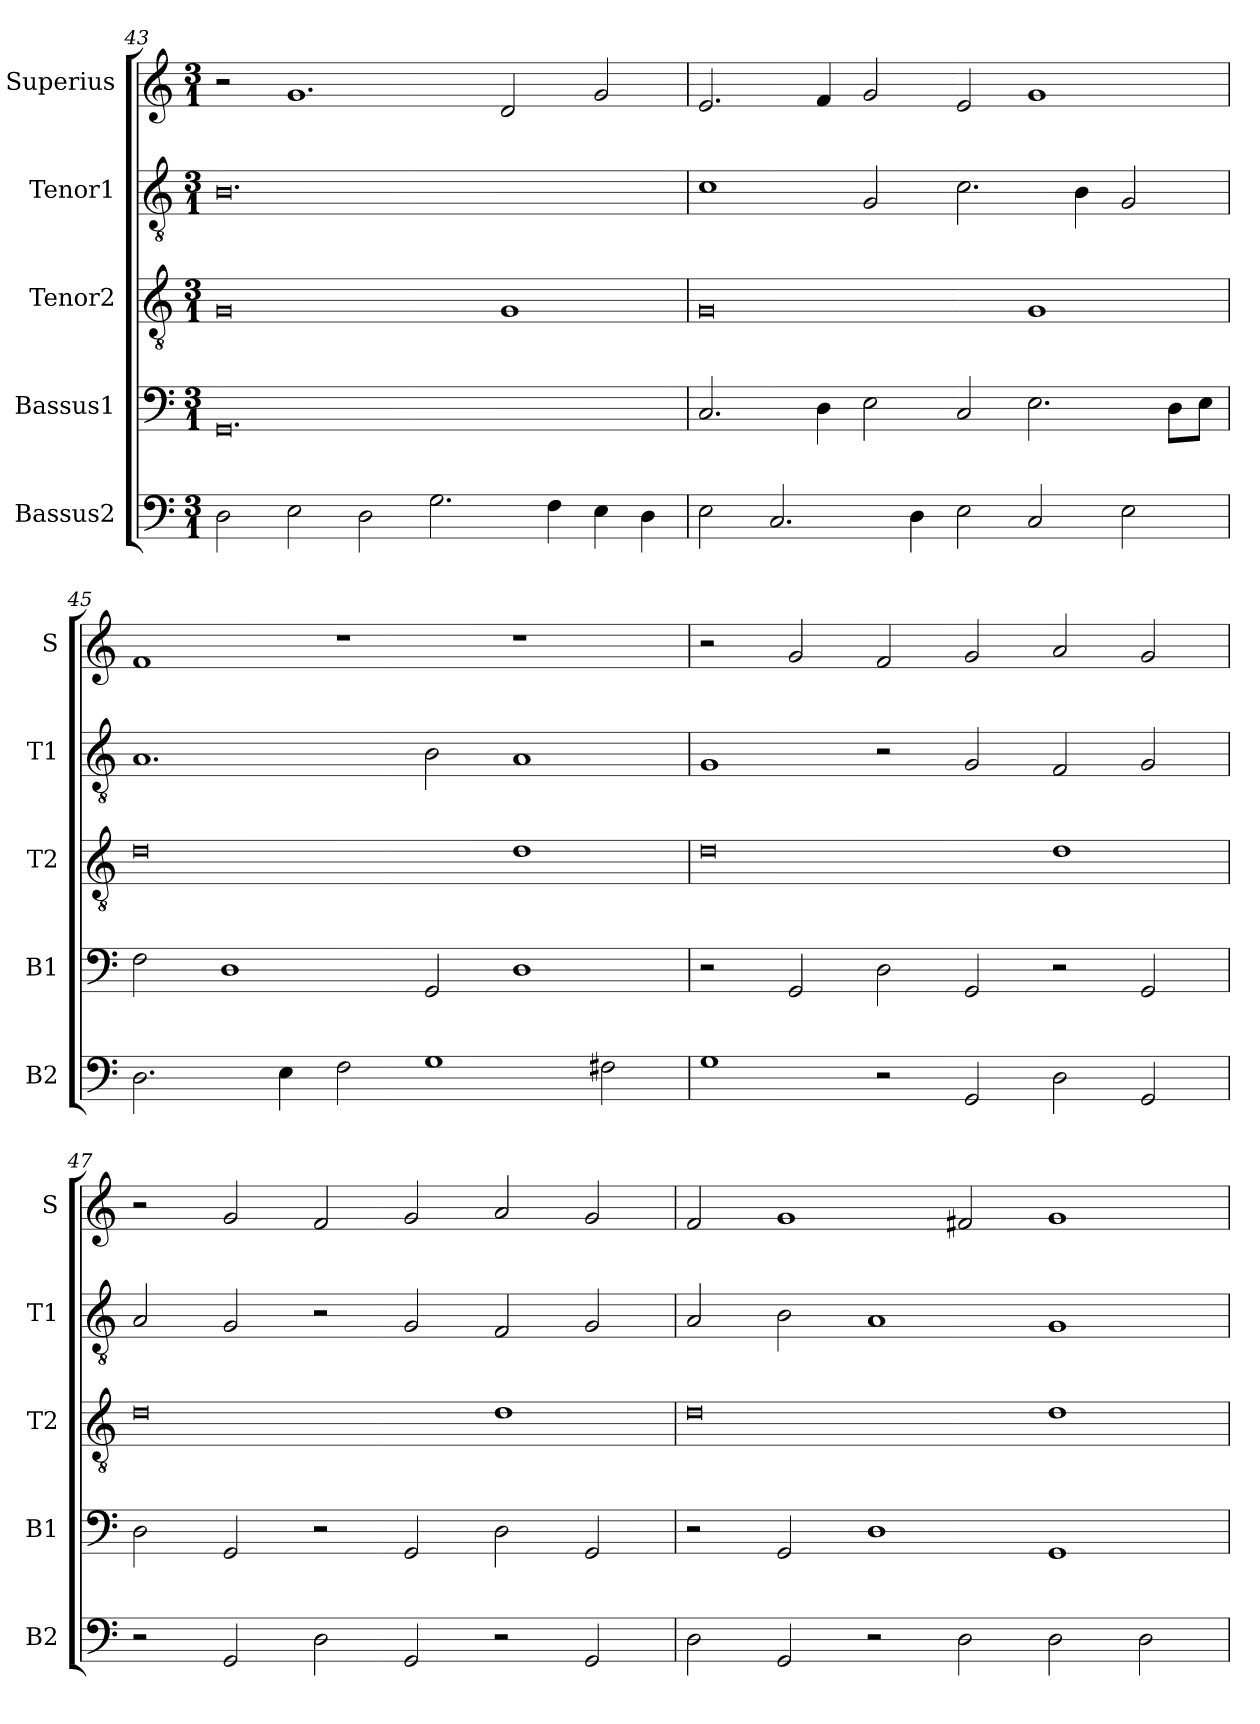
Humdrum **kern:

**kern	**kern	**kern	**kern	**kern
*part5	*part4	*part3	*part2	*part1
*staff5	*staff4	*staff3	*staff2	*staff1
*I"Bassus2	*I"Bassus1	*I"Tenor2	*I"Tenor1	*I"Superius
*I'B2	*I'B1	*I'T2	*I'T1	*I'S
*clefF4	*clefF4	*clefGv2	*clefGv2	*clefG2
*k[]	*k[]	*k[]	*k[]	*k[]
*M3/1	*M3/1	*M3/1	*M3/1	*M3/1
=43	=43	=43	=43	=43
2D\	0.GG	0G	0.B	2r
2E\	.	.	.	1.g
2D\	.	.	.	.
2.G\	.	.	.	.
.	.	1G	.	2d/
4F\	.	.	.	.
4E\	.	.	.	2g/
4D\	.	.	.	.
=44	=44	=44	=44	=44
2E\	2.C/	0G	1c	2.e/
2.C/	.	.	.	.
.	4D\	.	.	4f/
.	2E\	.	2G/	2g/
4D\	.	.	.	.
2E\	2C/	.	2.c\	2e/
2C/	2.E\	1G	.	1g
.	.	.	4B\	.
2E\	.	.	2G/	.
.	8D\L	.	.	.
.	8E\J	.	.	.
=45	=45	=45	=45	=45
2.D\	2F\	0d	1.A	1f
.	1D	.	.	.
4E\	.	.	.	.
2F\	.	.	.	1r
1G	2GG/	.	2B\	.
.	1D	1d	1A	1r
2F#X\	.	.	.	.
=46	=46	=46	=46	=46
1G	2r	0d	1G	2r
.	2GG/	.	.	2g/
2r	2D\	.	2r	2f/
2GG/	2GG/	.	2G/	2g/
2D\	2r	1d	2F/	2a/
2GG/	2GG/	.	2G/	2g/
=47	=47	=47	=47	=47
2r	2D\	0d	2A/	2r
2GG/	2GG/	.	2G/	2g/
2D\	2r	.	2r	2f/
2GG/	2GG/	.	2G/	2g/
2r	2D\	1d	2F/	2a/
2GG/	2GG/	.	2G/	2g/
=48	=48	=48	=48	=48
2D\	2r	0d	2A/	2f/
2GG/	2GG/	.	2B\	1g
2r	1D	.	1A	.
2D\	.	.	.	2f#X/
2D\	1GG	1d	1G	1g
2D\	.	.	.	.
=	=	=	=	=
*-	*-	*-	*-	*-
